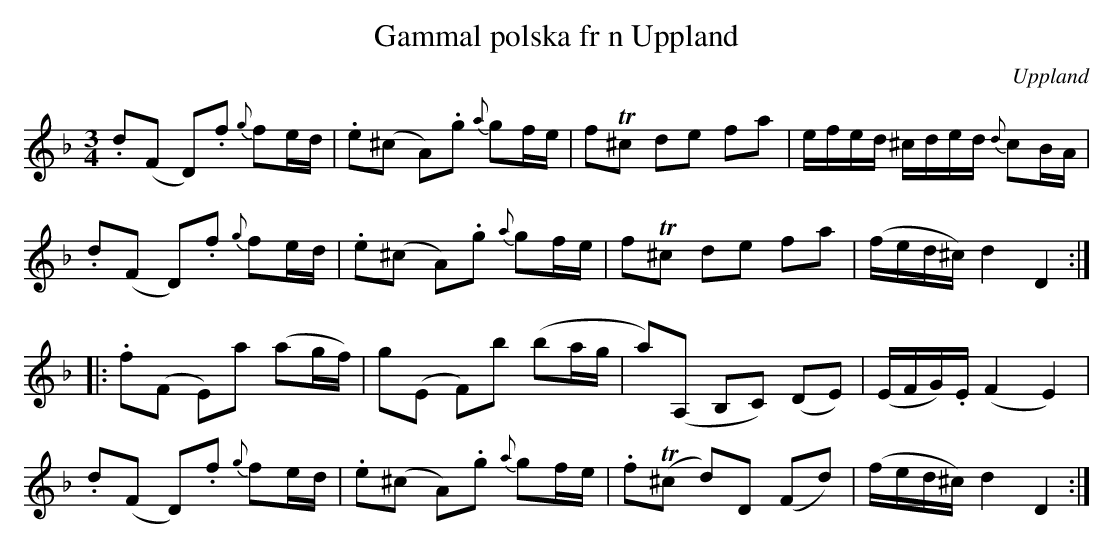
X:1
T:Gammal polska fr n Uppland
O:Uppland
M:3/4
L:1/16
K:Dm
.d2(F2 D2).f2 {g}f2ed | .e2(^c2 A2).g2 {a}g2fe | f2T^c2 d2e2 f2a2 | efed ^cded {d}c2BA |
.d2(F2 D2).f2 {g}f2ed | .e2(^c2 A2).g2 {a}g2fe | f2T^c2 d2e2 f2a2 | (fed^c) d4 D4 ::
.f2(F2 E2)a2 (a2gf) | g2(E2 F2)b2 (b2ag | a2)(A,2 B,2C2) (D2E2) |  (EFG).E (F4 E4) |
.d2(F2 D2).f2 {g}f2ed | .e2(^c2 A2).g2 {a}g2fe | .f2T(^c2 d2)D2 (F2d2) | (fed^c) d4 D4 :|
